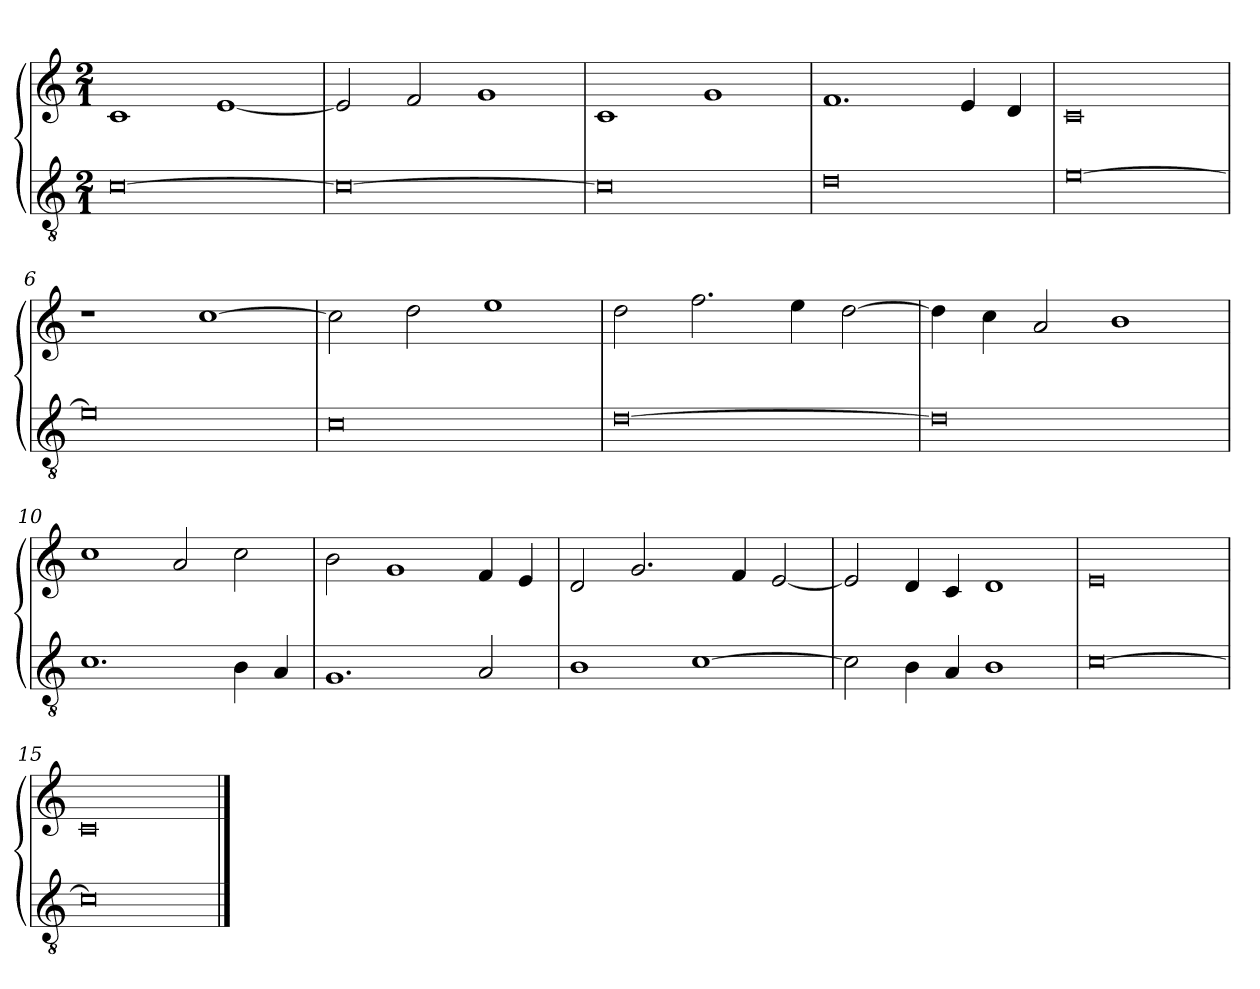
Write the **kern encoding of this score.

**kern	**kern
*part2	*part1
*staff2	*staff1
*clefGv2	*clefG2
*k[]	*k[]
*M2/1	*M2/1
=1	=1
[0c	1c
.	[1e
=2	=2
0c_	2e]
.	2f
.	1g
=3	=3
0c]	1c
.	1g
=4	=4
0d	1.f
.	4e
.	4d
=5	=5
[0e	0c
=6	=6
0e]	1r
.	[1cc
=7	=7
0c	2cc]
.	2dd
.	1ee
=8	=8
[0d	2dd
.	2.ff
.	4ee
.	[2dd
=9	=9
0d]	4dd]
.	4cc
.	2a
.	1b
=10	=10
1.c	1cc
.	2a
4B	2cc
4A	.
=11	=11
1.G	2b
.	1g
2A	4f
.	4e
=12	=12
1B	2d
.	2.g
[1c	.
.	4f
.	[2e
=13	=13
2c]	2e]
4B	4d
4A	4c
1B	1d
=14	=14
[0c	0e
=15	=15
0c]	0c
==	==
*-	*-
